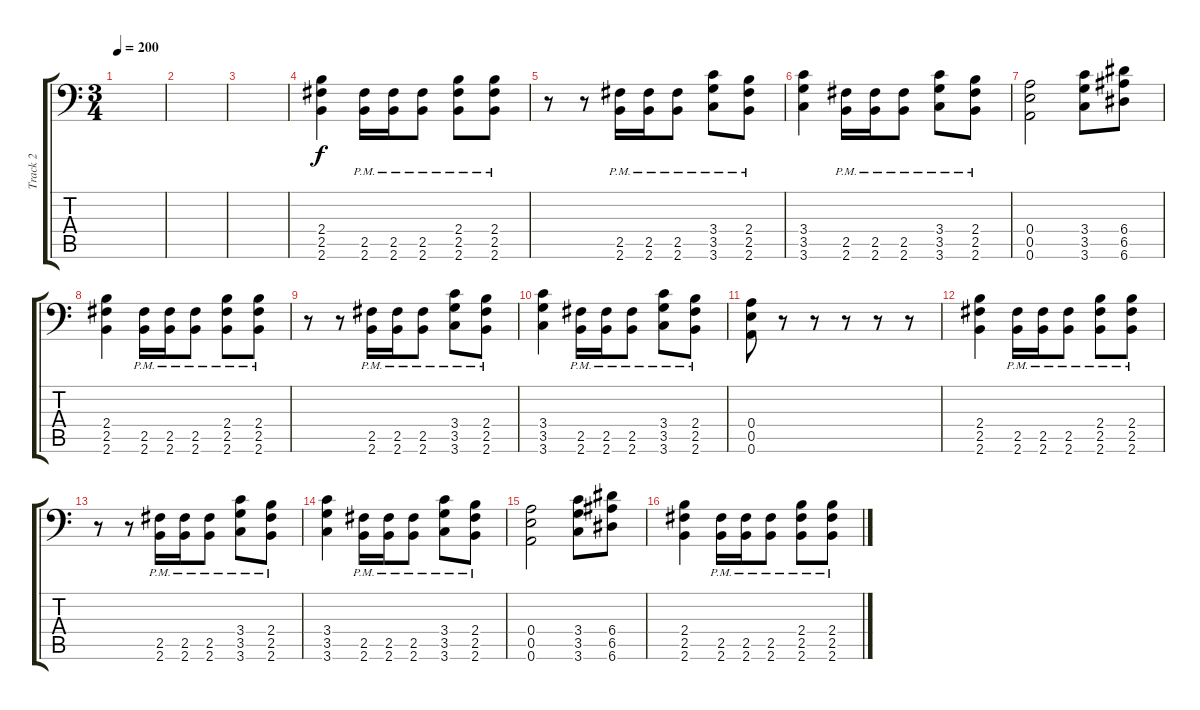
\track ("Track 2" "Track 2") {instrument distortionguitar}
\staff {score tabs}
\tuning (B3 Gb3 D3 A2 E2 A1) {hide}
\ts (3 4)
\tempo 200
\clef f4
\ks c
|
|
|
(2.4 2.5 2.6).4 (2.5{pm} 2.6{pm}).16 (2.5{pm} 2.6{pm}).16 (2.5{pm} 2.6{pm}).8 (2.4{pm} 2.5{pm} 2.6{pm}).8 (2.4{pm} 2.5{pm} 2.6{pm}).8 |
r.8 r.8 (2.5{pm} 2.6{pm}).16 (2.5{pm} 2.6{pm}).16 (2.5{pm} 2.6{pm}).8 (3.4{pm} 3.5{pm} 3.6{pm}).8 (2.4{pm} 2.5{pm} 2.6{pm}).8 |
(3.4 3.5 3.6).4 (2.5{pm} 2.6{pm}).16 (2.5{pm} 2.6{pm}).16 (2.5{pm} 2.6{pm}).8 (3.4{pm} 3.5{pm} 3.6{pm}).8 (2.4{pm} 2.5{pm} 2.6{pm}).8 |
(0.4 0.5 0.6).2 (3.4 3.5 3.6).8 (6.4 6.5 6.6).8 |
(2.4 2.5 2.6).4 (2.5{pm} 2.6{pm}).16 (2.5{pm} 2.6{pm}).16 (2.5{pm} 2.6{pm}).8 (2.4{pm} 2.5{pm} 2.6{pm}).8 (2.4{pm} 2.5{pm} 2.6{pm}).8 |
r.8 r.8 (2.5{pm} 2.6{pm}).16 (2.5{pm} 2.6{pm}).16 (2.5{pm} 2.6{pm}).8 (3.4{pm} 3.5{pm} 3.6{pm}).8 (2.4{pm} 2.5{pm} 2.6{pm}).8 |
(3.4 3.5 3.6).4 (2.5{pm} 2.6{pm}).16 (2.5{pm} 2.6{pm}).16 (2.5{pm} 2.6{pm}).8 (3.4{pm} 3.5{pm} 3.6{pm}).8 (2.4{pm} 2.5{pm} 2.6{pm}).8 |
(0.4 0.5 0.6).8 r.8 r.8 r.8 r.8 r.8 |
(2.4 2.5 2.6).4 (2.5{pm} 2.6{pm}).16 (2.5{pm} 2.6{pm}).16 (2.5{pm} 2.6{pm}).8 (2.4{pm} 2.5{pm} 2.6{pm}).8 (2.4{pm} 2.5{pm} 2.6{pm}).8 |
r.8 r.8 (2.5{pm} 2.6{pm}).16 (2.5{pm} 2.6{pm}).16 (2.5{pm} 2.6{pm}).8 (3.4{pm} 3.5{pm} 3.6{pm}).8 (2.4{pm} 2.5{pm} 2.6{pm}).8 |
(3.4 3.5 3.6).4 (2.5{pm} 2.6{pm}).16 (2.5{pm} 2.6{pm}).16 (2.5{pm} 2.6{pm}).8 (3.4{pm} 3.5{pm} 3.6{pm}).8 (2.4{pm} 2.5{pm} 2.6{pm}).8 |
(0.4 0.5 0.6).2 (3.4 3.5 3.6).8 (6.4 6.5 6.6).8 |
(2.4 2.5 2.6).4 (2.5{pm} 2.6{pm}).16 (2.5{pm} 2.6{pm}).16 (2.5{pm} 2.6{pm}).8 (2.4{pm} 2.5{pm} 2.6{pm}).8 (2.4{pm} 2.5{pm} 2.6{pm}).8
